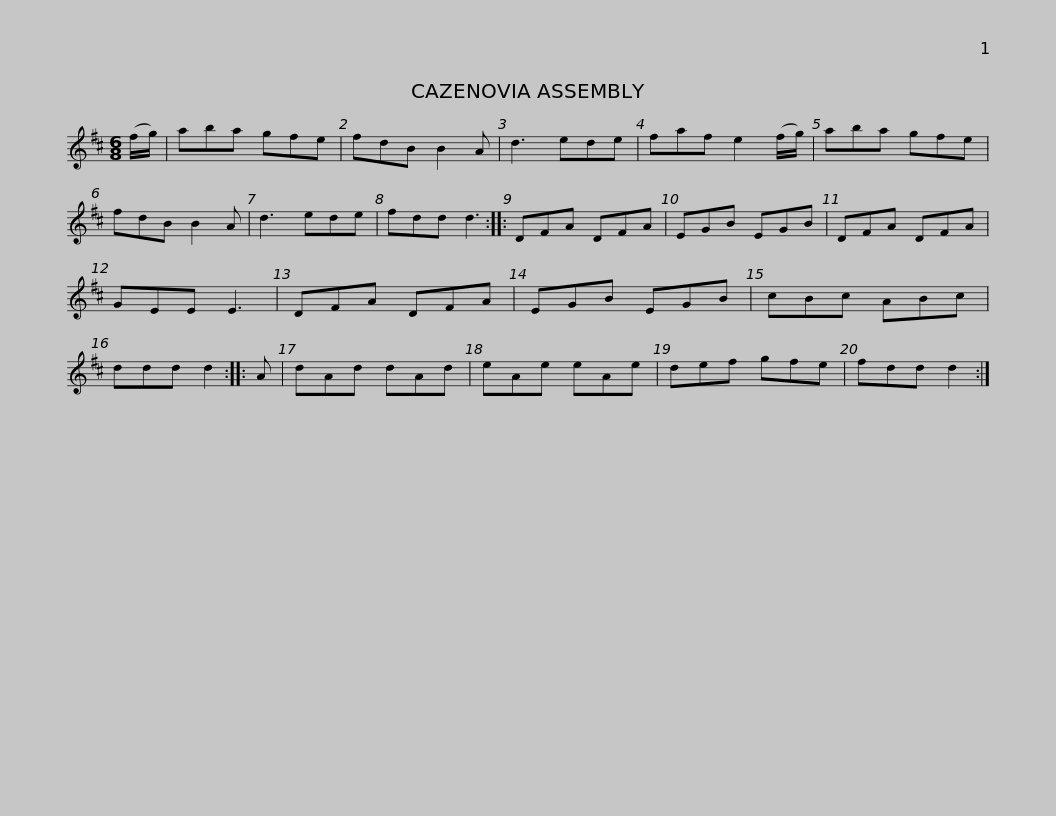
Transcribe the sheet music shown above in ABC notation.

X:1
L:1/8
M:6/8
I:linebreak $
K:D
V:1 treble
V:1
 (f/g/) | aba gfe | fdB B2 A | d3 ede | faf e2 (f/g/) | %5
 aba gfe | fdB B2 A | d3 ede |$ fdd d3 :: DFA DFA | %10
 EGB EGB | DFA DFA | GEE E3 | DFA DFA | EGB EGB |$ %15
 cBc ABc | ddd d2 :: A | dAd dAd | eAe eAe | %20
 def gfe | fdd d2 :| %22
